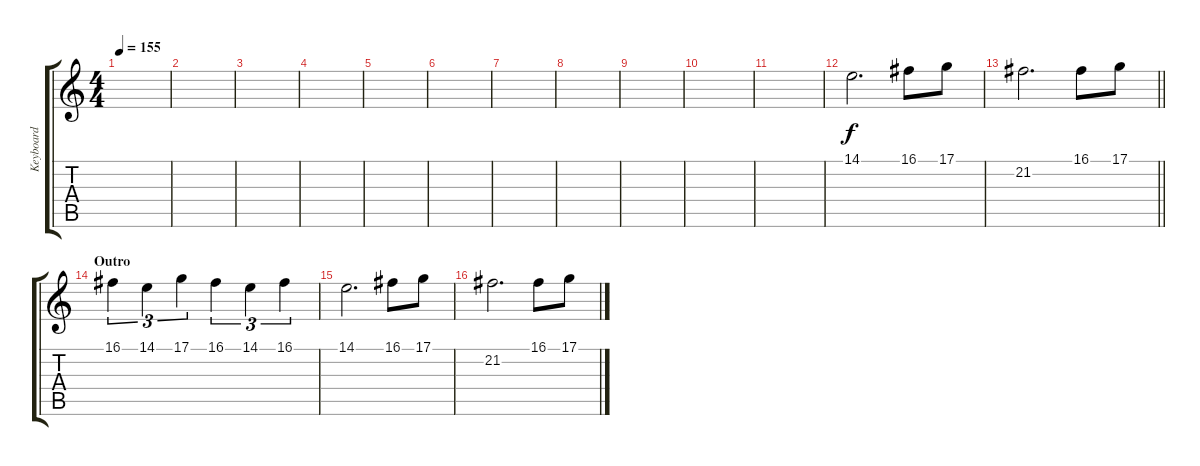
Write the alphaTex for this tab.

\track ("Keyboard" "Keyboard") {instrument lead2sawtooth}
\staff {score tabs}
\tuning (D4 A3 F3 C3 G2 C2) {hide}
\ts (4 4)
\tempo 155
\clef g2
\ks c
|
|
|
|
|
|
|
|
|
|
|
14.1.2{d} 16.1.8 17.1.8 |
\barLineRight lightlight
21.2.2{d} 16.1.8 17.1.8 |
\section ("" "Outro")
16.1.4{tu (3 2)} 14.1.4{tu (3 2)} 17.1.4{tu (3 2)} 16.1.4{tu (3 2)} 14.1.4{tu (3 2)} 16.1.4{tu (3 2)} |
14.1.2{d} 16.1.8 17.1.8 |
21.2.2{d} 16.1.8 17.1.8
